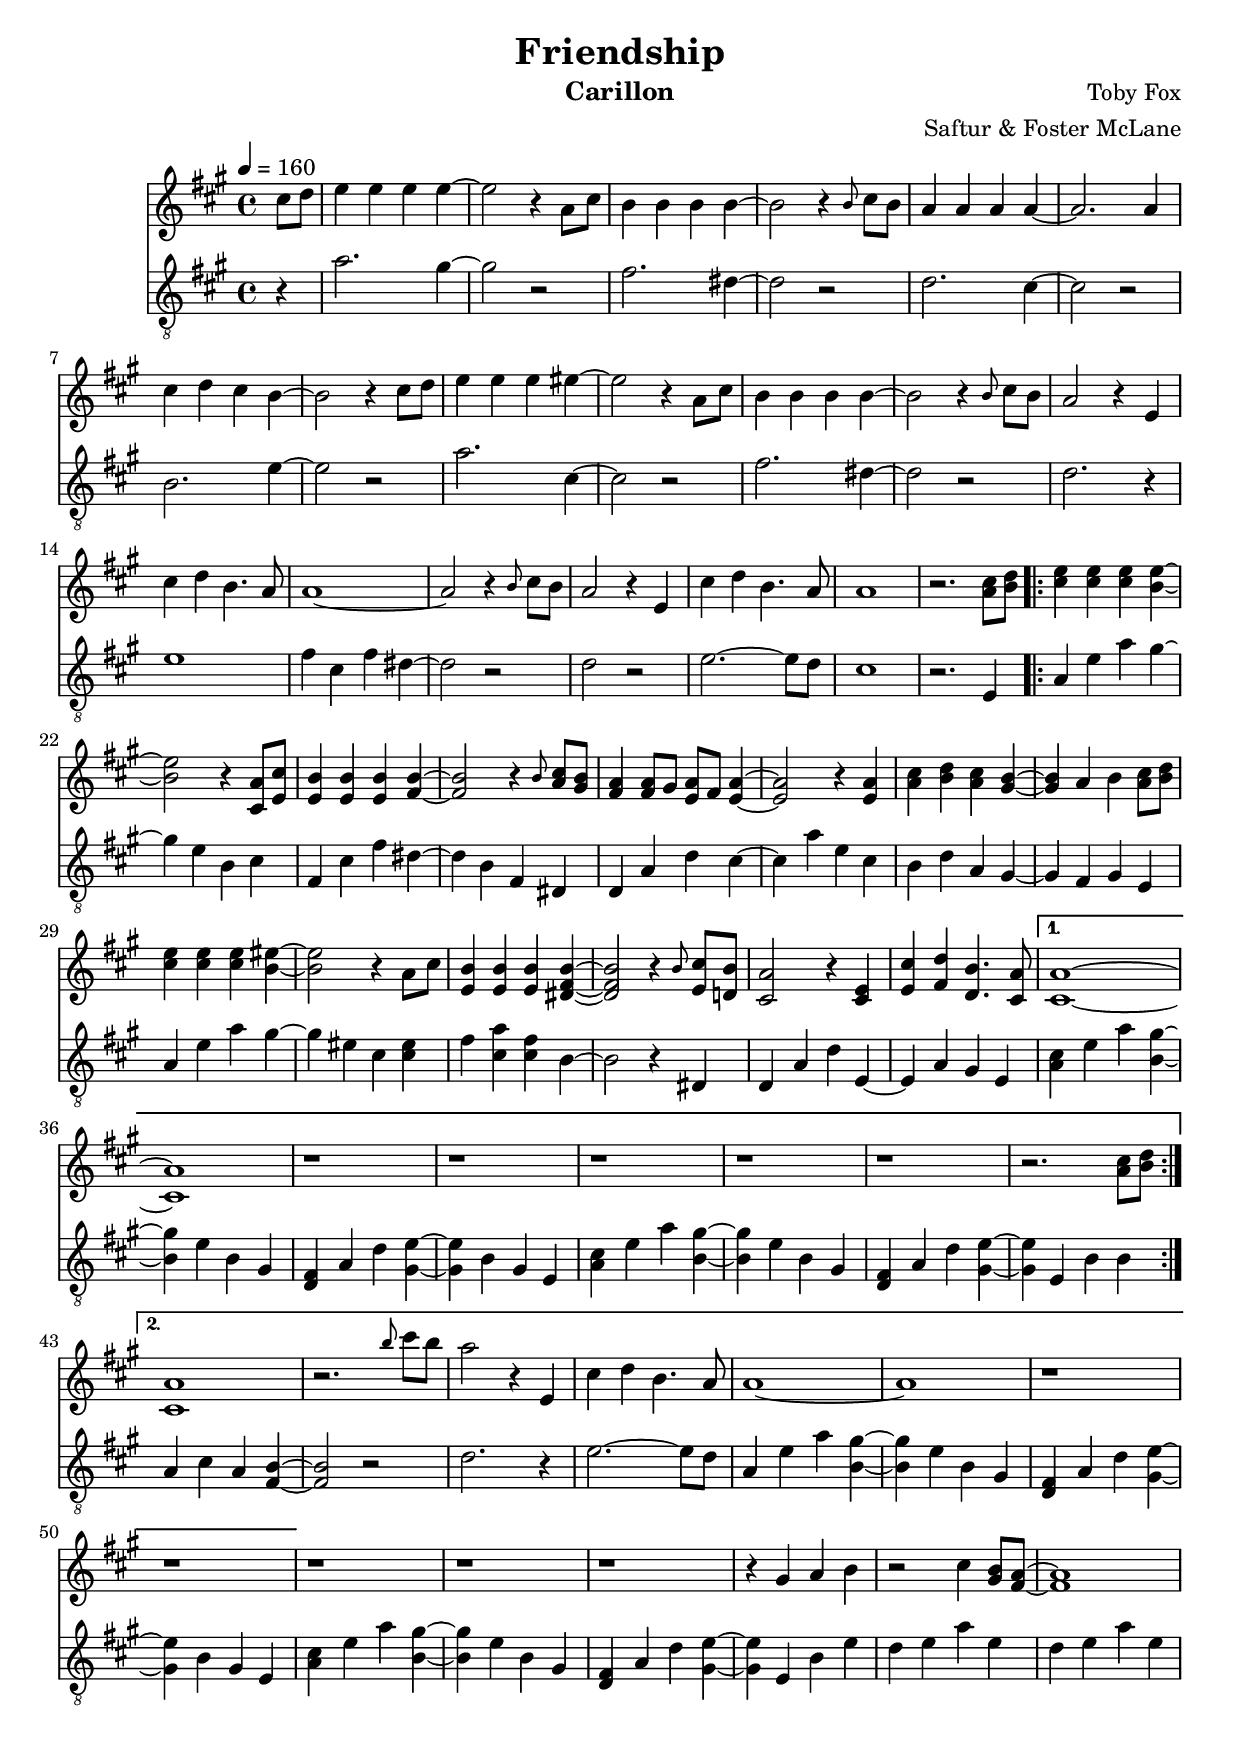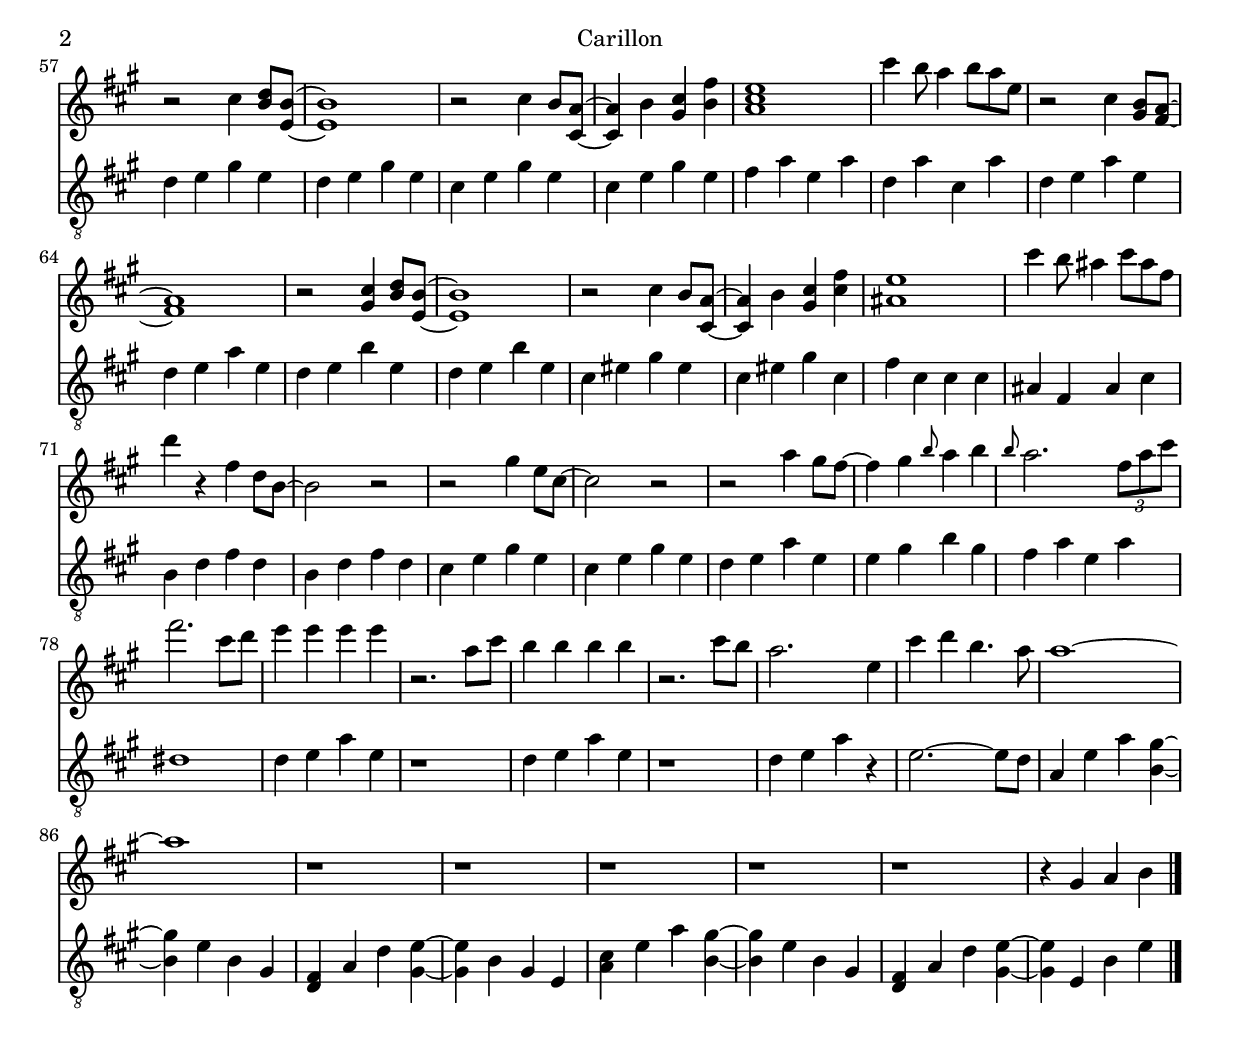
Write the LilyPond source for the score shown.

\version "2.18.2"

\header {
  title = "Friendship"
  instrument = "Carillon"
  composer = "Toby Fox"
  arranger = "Saftur & Foster McLane"
}

main_tempo = \tempo 4 = 160
main_key = \key a \major

melody = \relative c'' {
  % intro
  \partial 4 cis8 d
  e4 e e e~
  e2 r4 a,8 cis
  b4 b b b~
  b2 r4 \grace { b8 } cis8 b

  a4 a a a~
  a2. a4
  cis4 d cis b~
  b2 r4 cis8 d

  e4 e e eis~
  eis2 r4 a,8 cis
  b4 b b b~
  b2 r4 \grace { b8 } cis8 b

  a2 r4 e
  cis'4 d b4. a8
  a1~
  a2 r4 \grace { b8 } cis8 b

  a2 r4 e
  cis'4 d b4. a8
  a1
  r2. <a cis>8 <b d>

  % part 1
  \repeat volta 2 {
    <cis e>4 <cis e> <cis e> <b e>~
    <b e>2 r4 <cis, a'>8 <e cis'>
    <e b'>4 <e b'> <e b'> <fis b>~
    <fis b>2 r4 \grace { b8 } <a cis>8 <gis b>

    <fis a>4 <fis a>8 gis <e a> fis <e a>4~
    <e a>2 r4 <e a>
    <a cis>4 <b d> <a cis> <gis b>~
    <gis b>4 a b <a cis>8 <b d>

    <cis e>4 <cis e> <cis e> <b eis>~
    <b eis>2 r4 a8 cis
    <e, b'>4 <e b'> <e b'> <dis fis b>~
    <dis fis b>2 r4 \grace { b'8 } <e, cis'>8 <d b'>

    <cis a'>2 r4 <cis e>
    <e cis'>4 <fis d'> <d b'>4. <cis a'>8
  }
  \alternative {
    {
      <cis a'>1~
      <cis a'>1
      r1
      r1

      r1
      r1
      r1
      r2. <a' cis>8 <b d>
    }
    {
      <cis, a'>1
      r2. \grace { b''8 } cis8 b
      a2 r4 e,
      cis'4 d b4. a8

      a1~
      a1
      r1
      r1
    }
  }

  r1
  r1
  r1
  r4 gis a b

  r2 cis4 <gis b>8 <fis a>~
  <fis a>1
  r2 cis'4 <b d>8 <e, b'>~
  <e b'>1

  r2 cis'4 b8 <cis, a'>~
  <cis a'>4 b' <gis cis> <b fis'>
  <a cis e>1
  cis'4 b8 a4 b8 a e

  r2 cis4 <gis b>8 <fis a>~
  <fis a>1
  r2 <gis cis>4 <b d>8 <e, b'>~
  <e b'>1

  r2 cis'4 b8 <cis, a'>~
  <cis a'>4 b' <gis cis> <cis fis>
  <ais e'>1
  cis'4 b8 ais4 cis8 ais fis

  d'4 r fis, d8 b~
  b2 r
  r2 gis'4 e8 cis~
  cis2 r

  r2 a'4 gis8 fis~
  fis4 gis \grace { b8 } a4 b
  \grace { b8 } a2. \tuplet 3/2 { fis8 a cis }
  fis2. cis8 d

  e4 e e e
  r2. a,8 cis
  b4 b b b
  r2. cis8 b

  a2. e4
  cis'4 d b4. a8

  a1~
  a1
  r1
  r1

  r1
  r1
  r1
  r4 gis, a b

  \bar "|."
}

bass = \relative c' {
  % intro
  \partial 4 r4
  a'2. gis4~
  gis2 r
  fis2. dis4~
  dis2 r

  d2. cis4~
  cis2 r
  b2. e4~
  e2 r

  a2. cis,4~
  cis2 r
  fis2. dis4~
  dis2 r

  d2. r4
  e1
  fis4 cis fis dis~
  dis2 r

  d2 r
  e2.~ e8 d
  cis1
  r2. e,4

  % part 1
  \repeat volta 2 {
    a4 e' a gis~
    gis4 e b cis
    fis,4 cis' fis dis~
    dis4 b fis dis

    d4 a' d cis~
    cis4 a' e cis
    b4 d a gis~
    gis4 fis gis e

    a4 e' a gis~
    gis4 eis cis <cis eis>
    fis4 <cis a'> <cis fis> b~
    b2 r4 dis,

    d4 a' d e,~
    e4 a gis e
  }
  \alternative {
    {
      <a cis>4 e' a <b, gis'>~
      <b gis'>4 e b gis
      <d fis>4 a' d <gis, e'>~
      <gis e'>4 b gis e

      <a cis>4 e' a <b, gis'>~
      <b gis'>4 e b gis
      <d fis>4 a' d <gis, e'>~
      <gis e'>4 e b' b
    }
    {
      a4 cis a <fis b>~
      <fis b>2 r
      d'2. r4
      e2.~ e8 d

      a4 e' a <b, gis'>~
      <b gis'>4 e b gis
      <d fis>4 a' d <gis, e'>~
      <gis e'>4 b gis e
    }
  }

  <a cis>4 e' a <b, gis'>~
  <b gis'>4 e b gis
  <d fis>4 a' d <gis, e'>~
  <gis e'>4 e b' e

  d4 e a e
  d4 e a e
  d4 e gis e
  d4 e gis e

  cis4 e gis e
  cis4 e gis e
  fis4 a e a
  d, a' cis, a'

  d,4 e a e
  d4 e a e
  d4 e b' e,
  d4 e b' e,

  cis4 eis gis eis
  cis4 eis gis cis,
  fis4 cis cis cis
  ais4 fis ais cis

  b4 d fis d
  b4 d fis d
  cis4 e gis e
  cis4 e gis e

  d4 e a e
  e4 gis b gis
  fis4 a e a
  dis,1

  d4 e a e
  r1
  d4 e a e
  r1

  d4 e a r
  e2.~ e8 d

  a4 e' a <b, gis'>~
  <b gis'>4 e b gis
  <d fis>4 a' d <gis, e'>~
  <gis e'>4 b gis e

  <a cis>4 e' a <b, gis'>~
  <b gis'>4 e b gis
  <d fis>4 a' d <gis, e'>~
  <gis e'>4 e b' e

  \bar "|."
}

keys = \new Staff {
  \clef "treble"

  \main_tempo
  \main_key

  \melody
}

pedals = \new Staff {
  \clef "treble_8"

  \main_tempo
  \main_key

  \bass
}

\score {
  <<
    \keys
    \pedals
  >>

  \layout {}
}

\score {
  \unfoldRepeats <<
    \keys
    \pedals
  >>

  \midi {}
}
